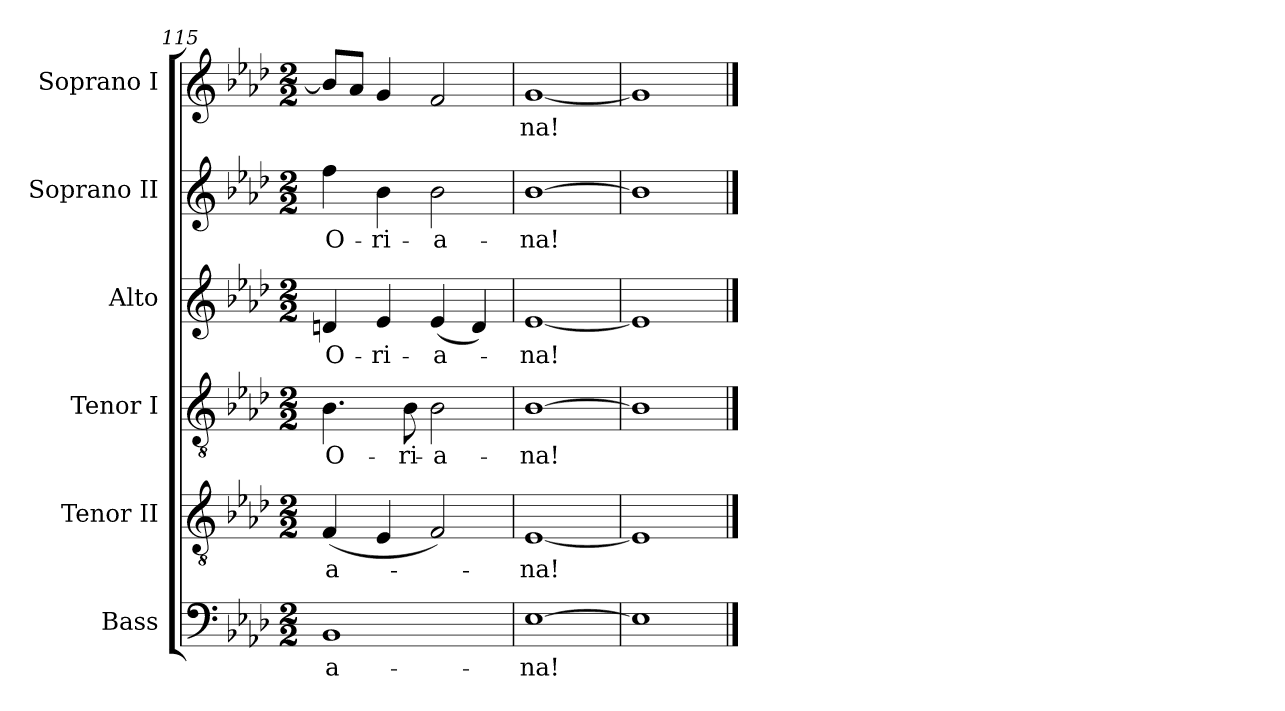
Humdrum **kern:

**kern	**text	**kern	**text	**kern	**text	**kern	**text	**kern	**text	**kern	**text
*part6	*part6	*part5	*part5	*part4	*part4	*part3	*part3	*part2	*part2	*part1	*part1
*staff6	*staff6	*staff5	*staff5	*staff4	*staff4	*staff3	*staff3	*staff2	*staff2	*staff1	*staff1
*I"Bass	*	*I"Tenor II	*	*I"Tenor I	*	*I"Alto	*	*I"Soprano II	*	*I"Soprano I	*
*I'B.	*	*I'T. II	*	*I'T. I	*	*I'A.	*	*I'S. II	*	*I'S. I	*
*clefF4	*	*clefGv2	*	*clefGv2	*	*clefG2	*	*clefG2	*	*clefG2	*
*	*	*ITrd7c12	*	*ITrd7c12	*	*	*	*	*	*	*
*k[b-e-a-d-]	*	*k[b-e-a-d-]	*	*k[b-e-a-d-]	*	*k[b-e-a-d-]	*	*k[b-e-a-d-]	*	*k[b-e-a-d-]	*
*A-:	*	*A-:	*	*A-:	*	*A-:	*	*A-:	*	*A-:	*
*M2/2	*	*M2/2	*	*M2/2	*	*M2/2	*	*M2/2	*	*M2/2	*
=115	=115	=115	=115	=115	=115	=115	=115	=115	=115	=115	=115
!	!LO:LY:b:color=#000000	!	!	!	!	!	!	!	!	!	!
!	!	!	!LO:LY:b:color=#000000	!	!	!	!	!	!	!	!
!	!	!	!	!	!LO:LY:b:color=#000000	!	!	!	!	!	!
!	!	!	!	!	!	!	!LO:LY:b:color=#000000	!	!	!	!
!	!	!	!	!	!	!	!	!	!LO:LY:b:color=#000000	!	!
1BB-i	-a-	(4FFi/	-a-	4.BB-i\	O-	4dni/	O-	4ffi\	O-	8b-i/L]	.
.	.	.	.	.	.	.	.	.	.	8a-i/J	.
!	!	!	!	!	!	!	!LO:LY:b:color=#000000	!	!	!	!
!	!	!	!	!	!	!	!	!	!LO:LY:b:color=#000000	!	!
.	.	4EE-i/	.	.	.	4e-i/	-ri-	4b-i\	-ri-	4gi/	.
!	!	!	!	!	!LO:LY:b:color=#000000	!	!	!	!	!	!
.	.	.	.	8BB-i\	-ri-	.	.	.	.	.	.
!	!	!	!	!	!LO:LY:b:color=#000000	!	!	!	!	!	!
!	!	!	!	!	!	!	!LO:LY:b:color=#000000	!	!	!	!
!	!	!	!	!	!	!	!	!	!LO:LY:b:color=#000000	!	!
.	.	2FFi/)	.	2BB-i\	-a-	(4e-i/	-a-	2b-i\	-a-	2fi/	.
.	.	.	.	.	.	4di/)	.	.	.	.	.
=116	=116	=116	=116	=116	=116	=116	=116	=116	=116	=116	=116
!	!LO:LY:b:color=#000000	!	!	!	!	!	!	!	!	!	!
!	!	!	!LO:LY:b:color=#000000	!	!	!	!	!	!	!	!
!	!	!	!	!	!LO:LY:b:color=#000000	!	!	!	!	!	!
!	!	!	!	!	!	!	!LO:LY:b:color=#000000	!	!	!	!
!	!	!	!	!	!	!	!	!	!LO:LY:b:color=#000000	!	!
!	!	!	!	!	!	!	!	!	!	!	!LO:LY:b:color=#000000
[>1E-i	-na!	[<1EE-i	-na!	[>1BB-i	-na!	[<1e-i	-na!	[>1b-i	-na!	[<1gi	-na!
=117	=117	=117	=117	=117	=117	=117	=117	=117	=117	=117	=117
1E-i]	.	1EE-i]	.	1BB-i]	.	1e-i]	.	1b-i]	.	1gi]	.
==	==	==	==	==	==	==	==	==	==	==	==
*-	*-	*-	*-	*-	*-	*-	*-	*-	*-	*-	*-
